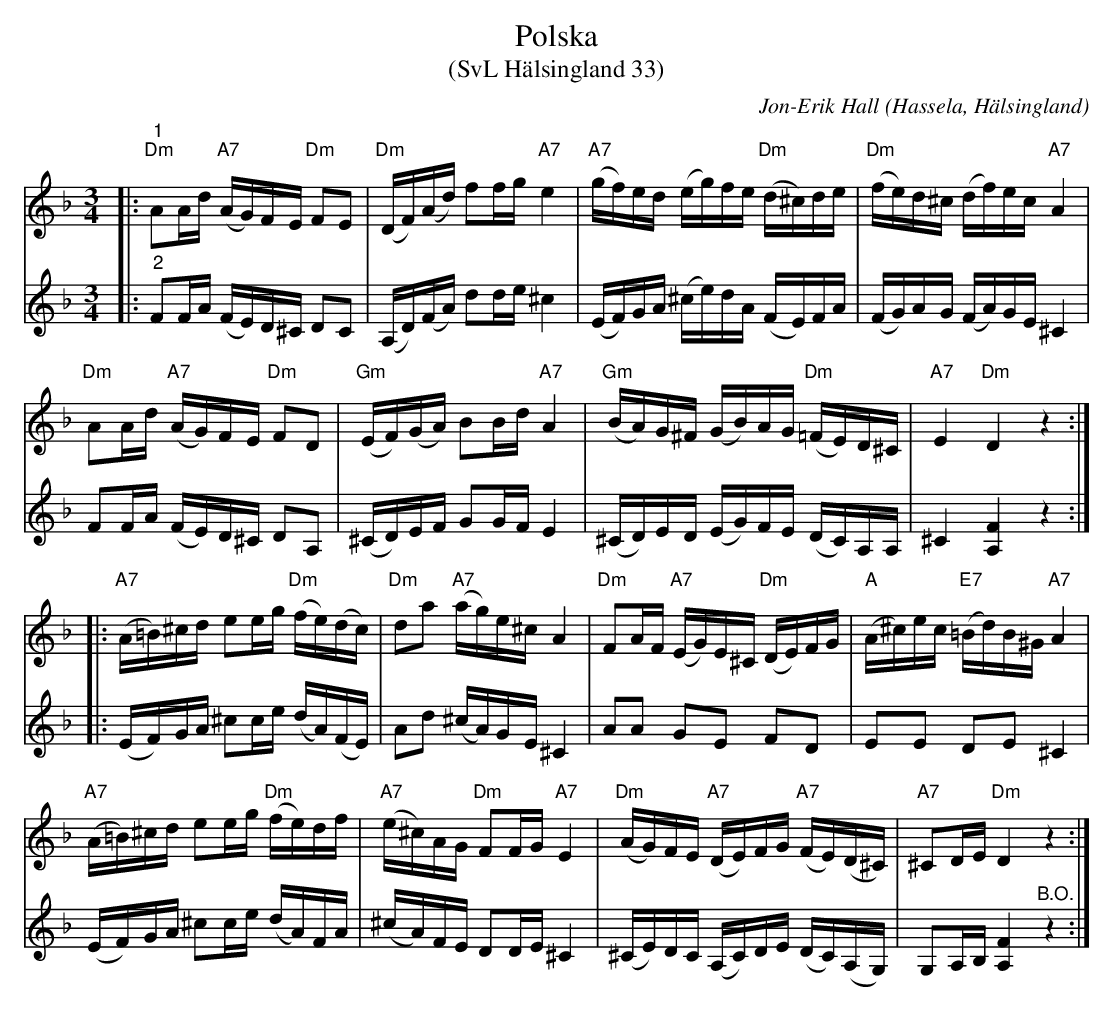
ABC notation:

X:1
T:Polska
T:(SvL Hälsingland 33)
C:Jon-Erik Hall
O:Hassela, Hälsingland
L:1/16
M:3/4
K:Dm
V:1
|:"^1""Dm" A2Ad"A7" (AG)FE"Dm" F2E2 |"Dm" (DF)(Ad) f2fg"A7" e4 | "A7"(gf)ed (eg)fe "Dm" (d^c)de | "Dm" (fe)d^c (df)ec"A7" A4 |
"Dm" A2Ad"A7" (AG)FE"Dm" F2D2 | "Gm" (EF)(GA) B2Bd"A7" A4 | "Gm" (BA)G^F (GB)AG"Dm" (=FE)D^C |"A7" E4"Dm" D4 z4 ::
"A7"(A=B)^cd e2eg "Dm"(fe)(dc) | "Dm"d2a2"A7" (ag)e^c A4 |"Dm" F2AF"A7" (EG)E^C"Dm" (DE)FG |"A" (A^c)ec"E7" (=Bd)B^G"A7" A4 |
"A7"(A=B)^cd e2eg "Dm"(fe)df |"A7" (e^c)AG"Dm" F2FG"A7" E4 |"Dm" (AG)FE"A7" (DE)FG"A7" (FE)(D^C) | "A7" ^C2DE"Dm" D4 z4 :|
V:2
|:"^2" F2FA (FE)D^C D2C2 | (A,D)(FA) d2de ^c4 | (EF)GA (^ce)dA (FE)FA | (FG)AG (FA)GE ^C4 |
 F2FA (FE)D^C D2A,2 | (^CD)EF G2GF E4 | (^CD)ED (EG)FE (DC)A,A, | ^C4 [A,F]4 z4 ::
 (EF)GA ^c2ce (dA)(FE) | A2d2 (^cA)GE ^C4 | A2A2 G2E2 F2D2 | E2E2 D2E2 ^C4 |
 (EF)GA ^c2ce (dA)FA | (^cA)FE D2DE ^C4 | (^CE)DC (A,C)DE (DC)(A,G,) | G,2A,B, [A,F]4"^B.O." z4 :|
